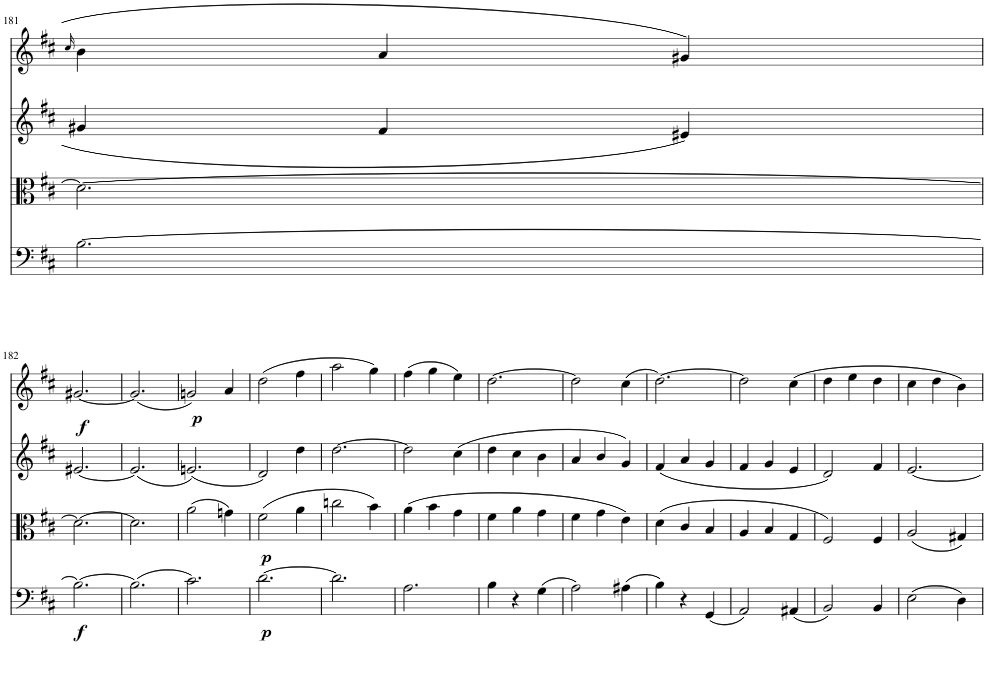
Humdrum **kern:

**kern	**dynam	**kern	**dynam	**kern	**dynam	**kern	**dynam
*part4	*part4	*part3	*part3	*part2	*part2	*part1	*part1
*staff4	*staff4	*staff3	*staff3	*staff2	*staff2	*staff1	*staff1
*I"Piano	*	*I"Piano	*	*I"Piano	*	*I"Piano	*
*I'Pno	*	*I'Pno	*	*I'Pno	*	*I'Pno	*
!!LO:PB:g=z
*clefF4	*	*clefC3	*	*clefG2	*	*clefG2	*
*k[f#c#]	*	*k[f#c#]	*	*k[f#c#]	*	*k[f#c#]	*
*M3/4	*	*M3/4	*	*M3/4	*	*M3/4	*
=181	=181	=181	=181	=181	=181	=181	=181
.	.	.	.	.	.	16qcc#/	.
[2.B\	.	2.d\_	.	4g#X/	.	4b\	.
.	.	.	.	4f#/	.	4a/	.
.	.	.	.	4e#X/	.	4g#X/	.
!!LO:LB:g=z
=182	=182	=182	=182	=182	=182	=182	=182
!	!LO:DY:b	!	!	!	!LO:DY:a	!	!
2.B\_	f	2.d\_	.	[2.e#X/	f	[2.g#X/	.
=183	=183	=183	=183	=183	=183	=183	=183
(2.B\]	.	2.d\]	.	(2.e#/]	.	(2.g#/]	.
=184	=184	=184	=184	=184	=184	=184	=184
!	!	!	!	!	!	!	!LO:DY:b
2.c#\)	.	(2a\	.	(2.en/)	.	2gn/)	p
.	.	4gn\)	.	.	.	4a/	.
=185	=185	=185	=185	=185	=185	=185	=185
!	!LO:DY:b	!	!LO:DY:b	!	!	!	!
[2.d\	p	(2f#\	p	2d/)	.	(2dd\	.
.	.	4a\	.	4dd\	.	4ff#\	.
=186	=186	=186	=186	=186	=186	=186	=186
2.d\]	.	2ccn\	.	[2.dd\	.	2aa\	.
.	.	4b\)	.	.	.	4gg\)	.
=187	=187	=187	=187	=187	=187	=187	=187
2.A\	.	(4a\	.	2dd\]	.	(4ff#\	.
.	.	4b\	.	.	.	4gg\	.
.	.	4g\	.	(4cc#\	.	4ee\)	.
=188	=188	=188	=188	=188	=188	=188	=188
4B\	.	4f#\	.	4dd\	.	[2.dd\	.
4r	.	4a\	.	4cc#\	.	.	.
(4G\	.	4g\	.	4b\	.	.	.
=189	=189	=189	=189	=189	=189	=189	=189
2A\)	.	4f#\	.	4a/	.	2dd\]	.
.	.	4g\	.	4b/	.	.	.
(4A#X\	.	4e\)	.	4g/)	.	(4cc#\	.
=190	=190	=190	=190	=190	=190	=190	=190
4B\)	.	(4d\	.	(4f#/	.	[2.dd\)	.
4r	.	4c#/	.	4a/	.	.	.
(4GG/	.	4B/	.	4g/	.	.	.
=191	=191	=191	=191	=191	=191	=191	=191
2AA/)	.	4A/	.	4f#/	.	2dd\]	.
.	.	4B/	.	4g/	.	.	.
(4AA#X/	.	4G/	.	4e/	.	(4cc#\	.
=192	=192	=192	=192	=192	=192	=192	=192
2BB/)	.	2F#/)	.	2d/)	.	4dd\	.
.	.	.	.	.	.	4ee\	.
4BB/	.	4F#/	.	4f#/	.	4dd\	.
=193	=193	=193	=193	=193	=193	=193	=193
(2E\	.	(2A/	.	[2.e/	.	4cc#\	.
.	.	.	.	.	.	4dd\	.
4D\)	.	4G#X/)	.	.	.	4b\)	.
=	=	=	=	=	=	=	=
*-	*-	*-	*-	*-	*-	*-	*-
